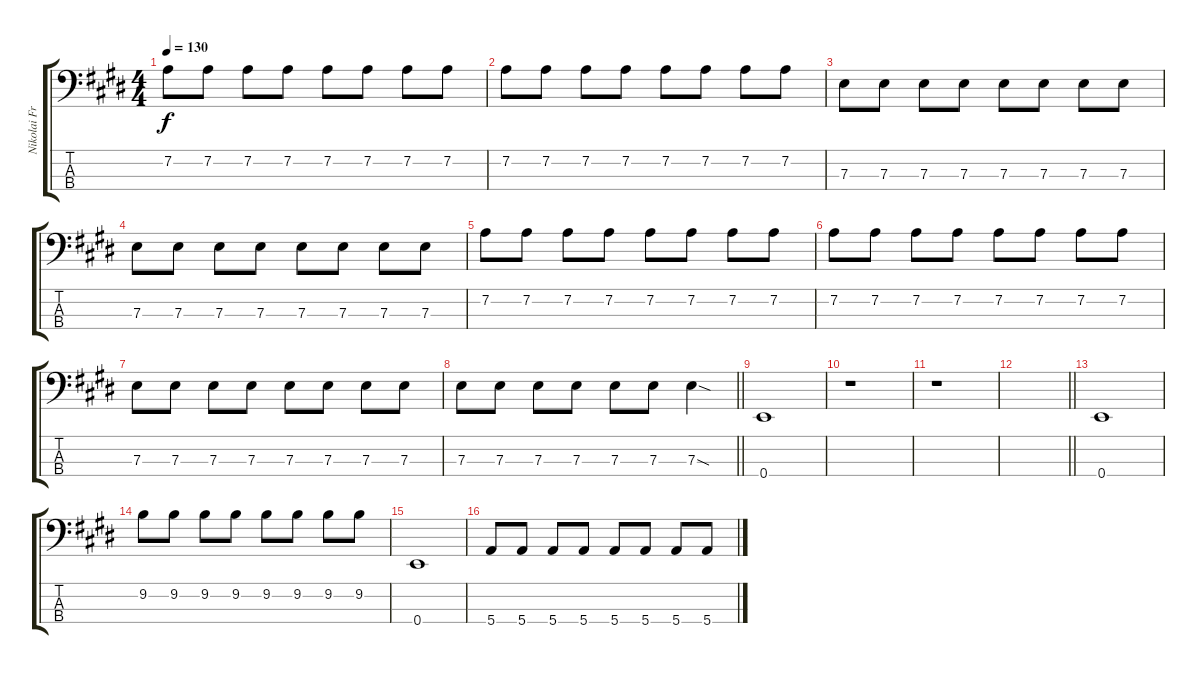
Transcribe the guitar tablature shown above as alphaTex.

\track ("Nikolai Fraiture" "Nikolai Fr") {instrument electricbassfinger}
\staff {score tabs}
\tuning (G2 D2 A1 E1) {hide}
\ts (4 4)
\tempo 130
\clef f4
\ks e
7.2.8{dy f} 7.2.8 7.2.8 7.2.8 7.2.8 7.2.8 7.2.8 7.2.8 |
7.2.8 7.2.8 7.2.8 7.2.8 7.2.8 7.2.8 7.2.8 7.2.8 |
7.3.8 7.3.8 7.3.8 7.3.8 7.3.8 7.3.8 7.3.8 7.3.8 |
7.3.8 7.3.8 7.3.8 7.3.8 7.3.8 7.3.8 7.3.8 7.3.8 |
7.2.8 7.2.8 7.2.8 7.2.8 7.2.8 7.2.8 7.2.8 7.2.8 |
7.2.8 7.2.8 7.2.8 7.2.8 7.2.8 7.2.8 7.2.8 7.2.8 |
7.3.8 7.3.8 7.3.8 7.3.8 7.3.8 7.3.8 7.3.8 7.3.8 |
\barLineRight lightlight
7.3.8 7.3.8 7.3.8 7.3.8 7.3.8 7.3.8 7.3{sod}.4 |
0.4.1 |
r.1 |
r.1 |
\barLineRight lightlight
|
0.4.1 |
9.2.8 9.2.8 9.2.8 9.2.8 9.2.8 9.2.8 9.2.8 9.2.8 |
0.4.1 |
5.4.8 5.4.8 5.4.8 5.4.8 5.4.8 5.4.8 5.4.8 5.4.8
